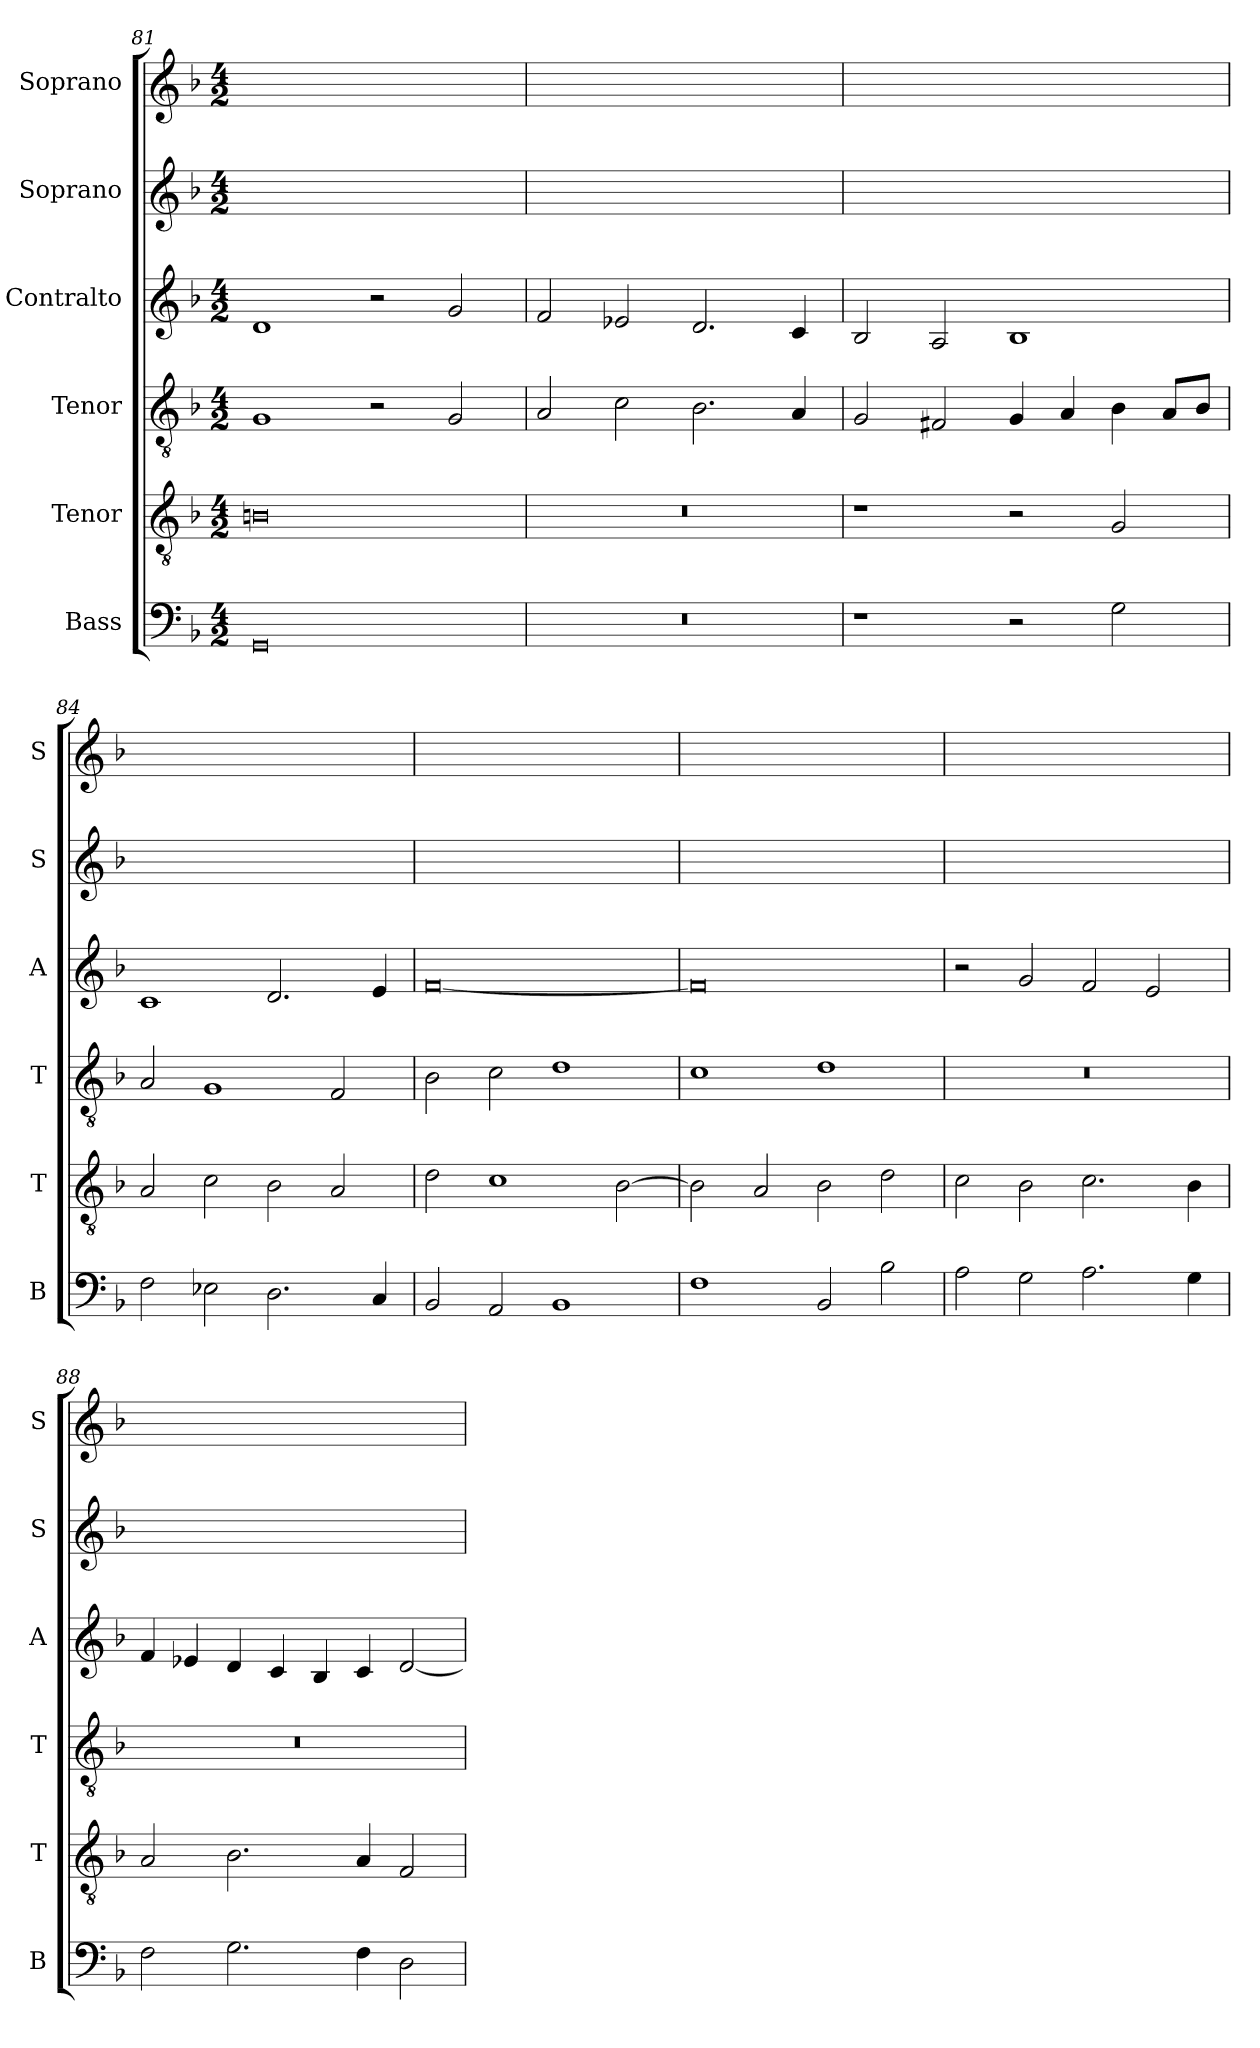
**kern	**kern	**kern	**kern	**kern	**kern
*part6	*part5	*part4	*part3	*part2	*part1
*staff6	*staff5	*staff4	*staff3	*staff2	*staff1
*I"Bass	*I"Tenor	*I"Tenor	*I"Contralto	*I"Soprano	*I"Soprano
*I'B	*I'T	*I'T	*I'A	*I'S	*I'S
*clefF4	*clefGv2	*clefGv2	*clefG2	*clefG2	*clefG2
*k[b-]	*k[b-]	*k[b-]	*k[b-]	*k[b-]	*k[b-]
*G:dor	*G:dor	*G:dor	*G:dor	*G:dor	*G:dor
*M4/2	*M4/2	*M4/2	*M4/2	*M4/2	*M4/2
=81	=81	=81	=81	=81	=81
0GG	0Bn	1G	1d	0ryy	0ryy
.	.	2r	2r	.	.
.	.	2G	2g	.	.
=82	=82	=82	=82	=82	=82
0r	0r	2A	2f	0ryy	0ryy
.	.	2c	2e-X	.	.
.	.	2.B-	2.d	.	.
.	.	4A	4c	.	.
=83	=83	=83	=83	=83	=83
1r	1r	2G	2B-	0ryy	0ryy
.	.	2F#X	2A	.	.
2r	2r	4G	1B-	.	.
.	.	4A	.	.	.
2G	2G	4B-	.	.	.
.	.	8A/L	.	.	.
.	.	8B-/J	.	.	.
=84	=84	=84	=84	=84	=84
2F	2A	2A	1c	0ryy	0ryy
2E-X	2c	1G	.	.	.
2.D	2B-	.	2.d	.	.
.	2A	2F	.	.	.
4C	.	.	4e	.	.
=85	=85	=85	=85	=85	=85
2BB-	2d	2B-	[0f	0ryy	0ryy
2AA	1c	2c	.	.	.
1BB-	.	1d	.	.	.
.	[2B-	.	.	.	.
=86	=86	=86	=86	=86	=86
1F	2B-]	1c	0f]	0ryy	0ryy
.	2A	.	.	.	.
2BB-	2B-	1d	.	.	.
2B-	2d	.	.	.	.
=87	=87	=87	=87	=87	=87
2A	2c	0r	2r	0ryy	0ryy
2G	2B-	.	2g	.	.
2.A	2.c	.	2f	.	.
.	.	.	2e	.	.
4G	4B-	.	.	.	.
=88	=88	=88	=88	=88	=88
2F	2A	0r	4f	0ryy	0ryy
.	.	.	4e-X	.	.
2.G	2.B-	.	4d	.	.
.	.	.	4c	.	.
.	.	.	4B-	.	.
4F	4A	.	4c	.	.
2D	2F	.	[2d	.	.
=	=	=	=	=	=
*-	*-	*-	*-	*-	*-
